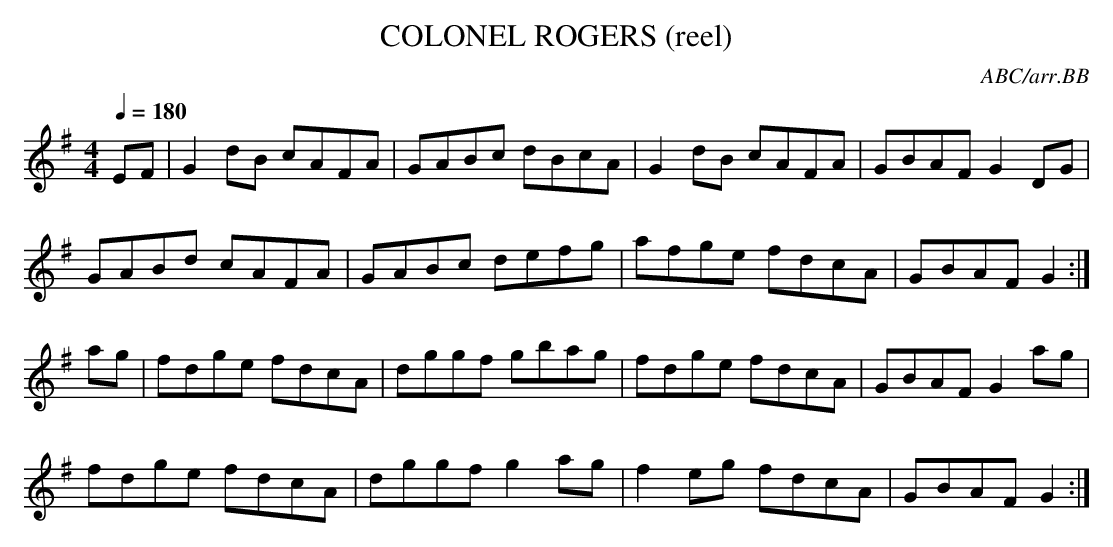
X:1
T:COLONEL ROGERS (reel)
C:ABC/arr.BB
Q:1/4=180
L:1/8
M:4/4
K:G
EF|G2dB cAFA|GABc dBcA|G2dB cAFA|GBAF G2DG|
GABd cAFA|GABc defg|afge fdcA|GBAF G2:|
ag|fdge fdcA|dggf gbag|fdge fdcA|GBAF G2 ag|
fdge fdcA|dggf g2 ag|f2 eg fdcA|GBAF G2:|
